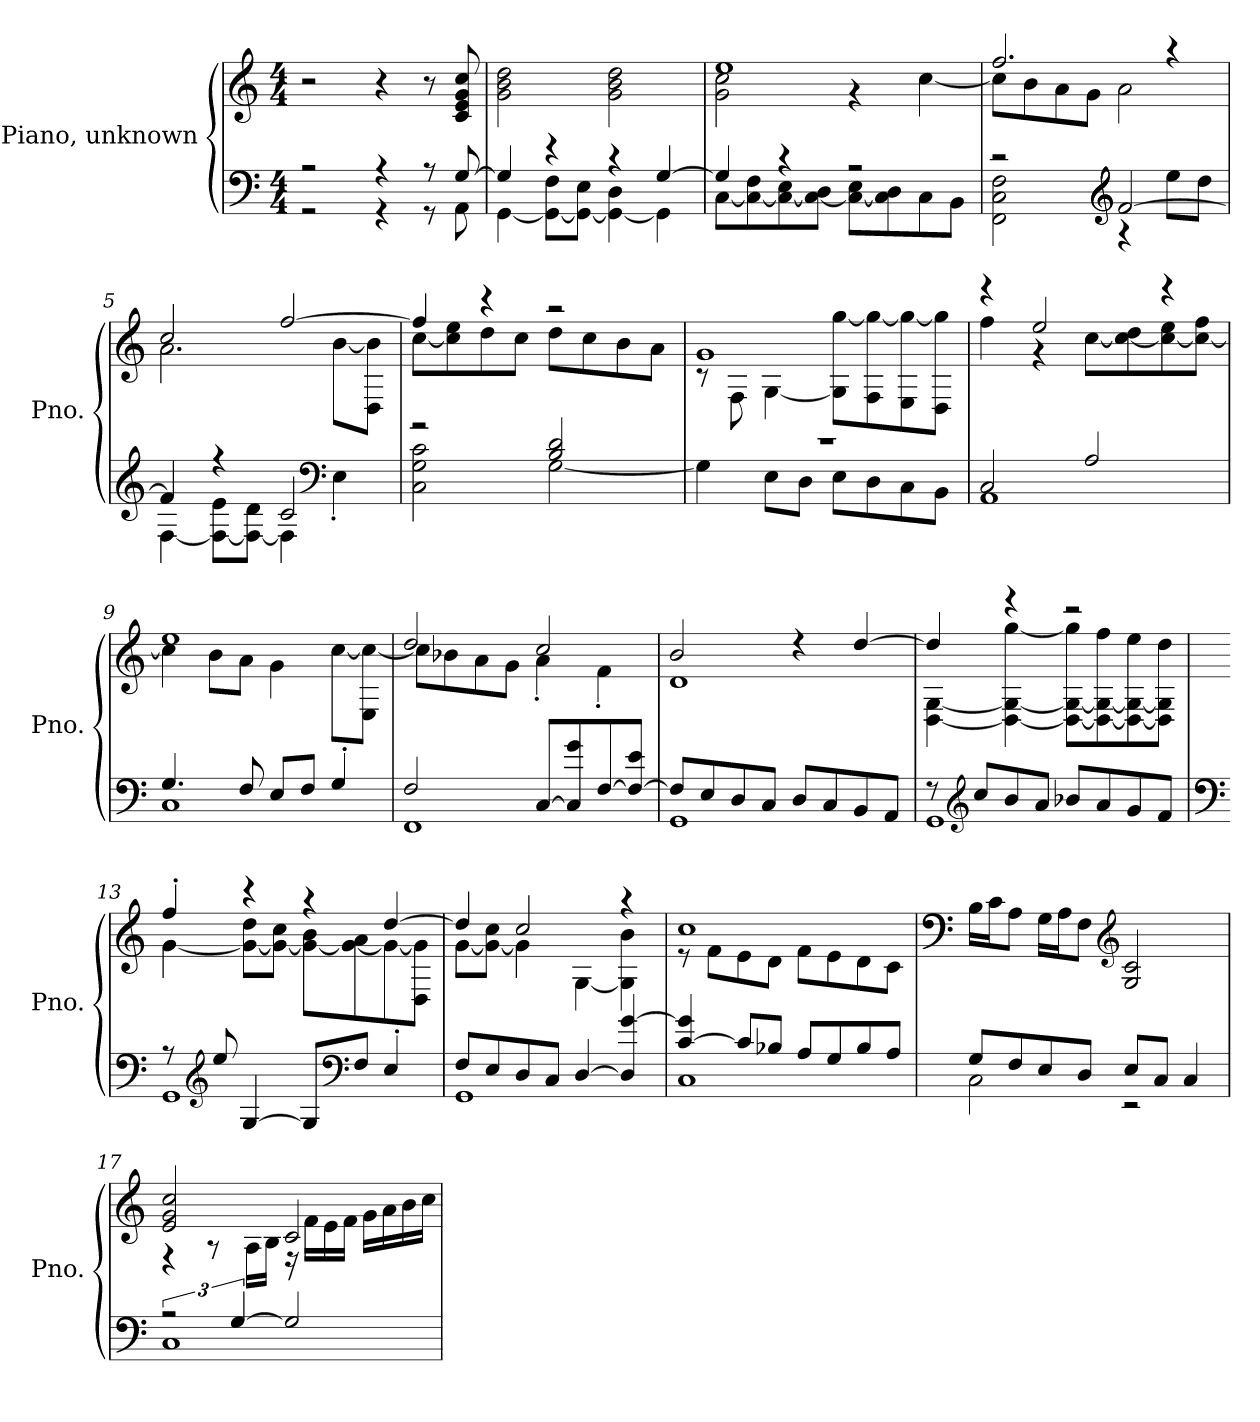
**kern	**kern
*part1	*part1
*staff2	*staff1
*I"Piano, unknown	*
*I'Pno.	*
*clefF4	*clefG2
*k[]	*k[]
*M4/4	*M4/4
*MM98	*MM98
=1	=1
*^	*
2r	2r	2r
4r	4r	4r
8r	8r	8r
[8G/	8AA\	8c/ 8e/ 8g/ 8cc/
=2	=2	=2
4G/]	[4GG\	2g\ 2b\ 2dd\
4r	8GG\_ 8F\L	.
.	8GG\_ 8E\J	.
4r	4GG\_ 4D\	2g\ 2b\ 2dd\
[4G/	4GG\]	.
=3	=3	=3
*	*	*^
4G/]	[8C\L	1ee	2g\ 2cc\
.	8C\_ 8F\	.	.
4r	8C\_ 8E\	.	.
.	8C\_ 8D\J	.	.
2r	8C\_ 8E\L	.	4r
.	8C\] 8D\	.	.
.	8C\	.	[4cc\
.	8BB\J	.	.
=4	=4	=4	=4
2r	2FF\ 2C\ 2F\	2.ff/	8cc\L]
.	.	.	8b\
.	.	.	8a\
.	.	.	8g\J
*clefG2	*	*	*
[2f/	4r	.	2a\
.	8ee\L	4r	.
.	8dd\J	.	.
!!LO:LB:g=z	!!
=5	=5	=5	=5
4f/]	[4F\	2cc/	2.a\
4r	8F\_ 8e\L	.	.
.	8F\_ 8d\J	.	.
2c/	4F\]	[2ff/	.
*clefF4	*	*	*
.	4E'\	.	[8b\L
.	.	.	8D\ 8b\]J
=6	=6	=6	=6
2r	2C\ 2G\ 2c\	4ff/]	[8cc\L
.	.	.	8cc\] 8ee\
.	.	4r	8dd\
.	.	.	8cc\J
2B/ 2d/	[2G\	2r	8dd\L
.	.	.	8cc\
.	.	.	8b\
.	.	.	8a\J
=7	=7	=7	=7
1r	4G\]	1g	8r
.	.	.	8F\
.	8E\L	.	[4G\
.	8D\J	.	.
.	8E\L	.	8G\] [8gg\L
.	8D\	.	8F\ 8gg\_
.	8C\	.	8E\ 8gg\_
.	8BB\J	.	8D\ 8gg\]J
=8	=8	=8	=8
2C/	1AA	4r	4ff\
.	.	2ee/	4r
2A/	.	.	[8cc\L
.	.	.	8cc\_ 8dd\
.	.	4r	8cc\_ 8ee\
.	.	.	8cc\_ 8ff\J
!!LO:LB:g=z	!!
=9	=9	=9	=9
4.G/	1C	1ee	4cc\]
.	.	.	8b\L
8F/	.	.	8a\J
8E/L	.	.	4g\
8F/J	.	.	.
4G'/	.	.	[8cc\L
.	.	.	8E\ 8cc\_J
=10	=10	=10	=10
2F/	1FF	2dd/	8cc\L]
.	.	.	8b-X\
.	.	.	8a\
.	.	.	8g\J
[8C/L	.	2cc/	4a'\
8C/] 8g/	.	.	.
[8F/	.	.	4f'\
8F/_ 8e/J	.	.	.
=11	=11	=11	=11
8F/L]	1GG	2b/	1d
8E/	.	.	.
8D/	.	.	.
8C/J	.	.	.
8D/L	.	4r	.
8C/	.	.	.
8BB/	.	[4dd/	.
8AA/J	.	.	.
=12	=12	=12	=12
8r	1GG	4dd/]	[4D\ [4G\
*clefG2	*	*	*
8cc/L	.	.	.
8b/	.	4r	4D\_ 4G\_ [4gg\
8a/J	.	.	.
8b-X/L	.	2r	8D\_ 8G\_ 8gg\]L
8a/	.	.	8D\_ 8G\_ 8ff\
8g/	.	.	8D\_ 8G\_ 8ee\
8f/J	.	.	8D\] 8G\] 8dd\J
!!LO:LB:g=z	!!
=13	=13	=13	=13
*clefF4	*	*	*
8r	1GG	4ff'/	[4g\
*clefG2	*	*	*
8ee/	.	.	.
[4G/	.	4r	8g\_ 8dd\L
.	.	.	8g\_ 8cc\J
8G/L]	.	4r	8g\_ 8b\L
*clefF4	*	*	*
8F/J	.	.	8g\_ 8a\
4E'/	.	[4dd/	8g\_
.	.	.	8D\ 8g\]J
=14	=14	=14	=14
8F/L	1GG	4dd/]	[8g\L
8E/	.	.	8g\_ 8cc\J
8D/	.	2cc/	4g\]
8C/J	.	.	.
[4D/	.	.	[4G\
4D/] [4g/	.	4r	4G\] 4b\
=15	=15	=15	=15
[4c/ 4g/]	1C	1cc	8r
.	.	.	8f\L
8c/L]	.	.	8e\
8B-X/J	.	.	8d\J
8A/L	.	.	8f\L
8G/	.	.	8e\
8B-/	.	.	8d\
8A/J	.	.	8c\J
*	*	*v	*v
=16	=16	=16
*	*	*clefF4
8G/L	2C\	16B\LL
.	.	16c\J
8F/	.	8A\J
8E/	.	16G\LL
.	.	16A\J
8D/J	.	8F\J
*	*	*clefG2
8E/L	2r	2G/ 2c/
8C/J	.	.
4C/	.	.
!!LO:LB:g=z
=17	=17	=17
*	*	*^
3r	1C	2e/ 2g/ 2cc/	4r
.	.	.	8r
[6G/	.	.	.
.	.	.	16A\LL
.	.	.	16B\JJ
2G/]	.	2c/	16r
.	.	.	16f\LL
.	.	.	16e\
.	.	.	16f\JJ
.	.	.	16g\LL
.	.	.	16a\
.	.	.	16b\
.	.	.	16cc\JJ
*v	*v	*	*
*	*v	*v
=	=
*-	*-
